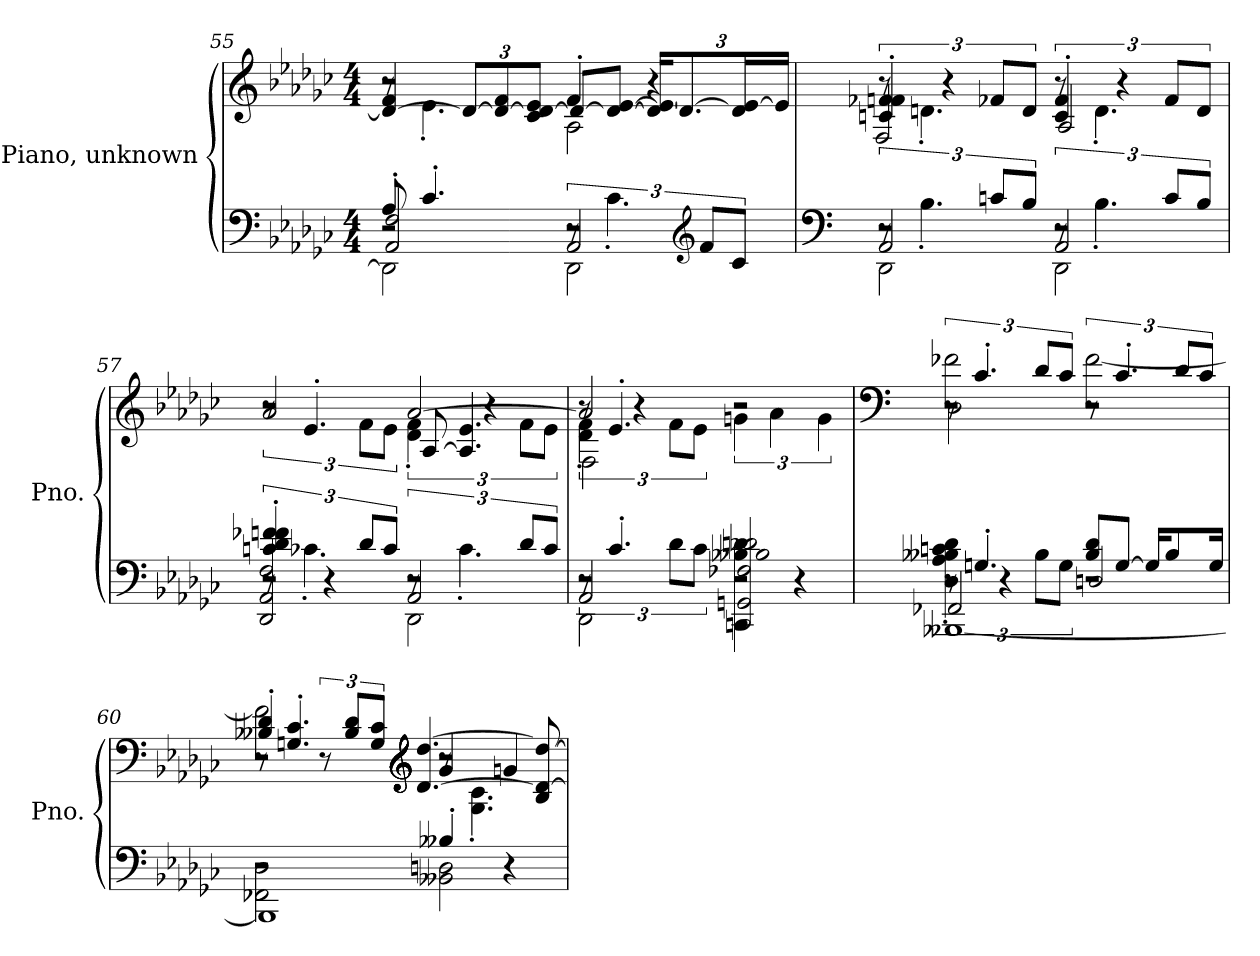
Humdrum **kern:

**kern	**kern
*part1	*part1
*staff2	*staff1
*I"Piano, unknown	*
*I'Pno.	*
!!LO:LB:g=z
*clefF4	*clefG2
*k[b-e-a-d-g-c-]	*k[b-e-a-d-g-c-]
*M4/4	*M4/4
=55	=55
*^	*^
*	*^	*	*^
*	*	*^	*	*	*
8A-'/	2DD-\]	2AA-/ 2F/	2r	2r	8r	4d-/_ 4f/
4.c-'/	.	.	.	.	4.e-'\	.
*	*	*	*	*	*	*Xbrackettup
.	.	.	.	.	.	12d-/L_
.	.	.	.	.	.	12d-/_ 12f/
.	.	.	.	.	.	12c-/ 12d-/_ 12e-/J
3r	8r	2AA-/	2DD-\	4f'/	2A-\	8d-/L_
.	4.c-'\	.	.	.	.	8d-/_ [8e-/J
.	.	.	.	4r	.	24d-/_ 24e-/]KL
.	.	.	.	.	.	12.d-/_
*clefG2	*	*	*	*	*	*
12f/L	.	.	.	.	.	.
12c-/J	.	.	.	.	.	24d-/] [24e-/L
.	.	.	.	.	.	24e-/JJ]
=56	=56	=56	=56	=56	=56	=56
*clefF4	*	*	*	*	*	*
*	*	*	*	*brackettup	*	*
3r	8r	2AA-/	2DD-\	6cn/' 6f-X/' 6fn/'	8r	2F/
.	4.B-'\	.	.	.	4.dn'\	.
.	.	.	.	6r	.	.
12cn/L	.	.	.	12f-X/L	.	.
12B-/J	.	.	.	12d/J	.	.
3r	8r	2AA-/	2DD-\	6c/' 6f-/'	8r	2A-/
.	4.B-'\	.	.	.	4.d'\	.
.	.	.	.	6r	.	.
12c/L	.	.	.	12f-/L	.	.
12B-/J	.	.	.	12d/J	.	.
!!LO:LB:g=z	!!	!!
=57	=57	=57	=57	=57	=57	=57
6cn/' 6d-/' 6f-X/' 6fn/'	8r	2DD-/ 2AA-/ 2F/	2r	2a-/	3r	8r
.	4.c-X'\	.	.	.	.	4.e-'/
6r	.	.	.	.	.	.
12d-/L	.	.	.	.	12f\L	.
12c-/J	.	.	.	.	12e-\J	.
3r	8r	2AA-/	2DD-\	[2a-/	6d-\' 6f\'	[8A-/
.	4.c-'\	.	.	.	.	4.A-/] 4.e-/
.	.	.	.	.	6r	.
12d-/L	.	.	.	.	12f\L	.
12c-/J	.	.	.	.	12e-\J	.
=58	=58	=58	=58	=58	=58	=58
*	*	*	*	*	*	*^
8r	3r	2AA-/	2DD-\	2a-/]	6d-\' 6f\'	8r	2F\
4.c-'/	.	.	.	.	.	4.e-'/	.
.	.	.	.	.	6r	.	.
.	12d-\L	.	.	.	12f\L	.	.
.	12c-\J	.	.	.	12e-\J	.	.
2r	4CC-\ 4B-\ 4dn\	2CCn/ 2GGn/ 2F-X/ 2B--X/ 2d-X/	2r	2r	6gn\	2r	2r
.	.	.	.	.	6a-\	.	.
.	4r	.	.	.	.	.	.
.	.	.	.	.	6g\	.	.
!!LO:PB:g=z	!!	!!	!!
=59	=59	=59	=59	=59	=59	=59	=59
*	*	*	*	*clefF4	*	*	*
8r	6D-\' 6A-\' 6B--X\' 6cn\' 6d-\'	2FF-X/	[1BBB--X	8r	2f-X\	3r	2D-\
4.Gn'/	.	.	.	4.c-'/	.	.	.
.	6r	.	.	.	.	.	.
.	12B--\L	.	.	.	.	12d-/L	.
.	12G\J	.	.	.	.	12c-/J	.
8B--/ 8d-/L	2r	2Dn/	.	8r	[2f-\	3r	2r
[8G/J	.	.	.	4.c-'/	.	.	.
16G/KL]	.	.	.	.	.	.	.
8B--/	.	.	.	.	.	.	.
.	.	.	.	.	.	12d-/L	.
.	.	.	.	.	.	12c-/J	.
16G/Jk	.	.	.	.	.	.	.
*	*	*v	*v	*	*	*	*
=60	=60	=60	=60	=60	=60	=60
2r	2FF-X\ 2D-\	1BBB--]	8r	2f-\]	4B--X/' 4d-/'	2r
.	.	.	4.Gn/' 4.c-/'	.	.	.
.	.	.	.	.	12r	.
.	.	.	.	.	12B--/ 12d-/L	.
.	.	.	.	.	12G/ 12c-/J	.
*	*	*	*clefG2	*	*	*
4B--X'/	2BB--X\ 2Dn\	.	4g-/	2r	[4.d-/ [4.dd-/	8r
.	.	.	.	.	.	4.G\' 4.c-\'
4r	.	.	4gn/	.	.	.
.	.	.	.	.	8B--/ 8d-/_ 8dd-/_	.
*v	*v	*v	*	*	*	*
*	*v	*v	*v	*v
=	=
*-	*-
